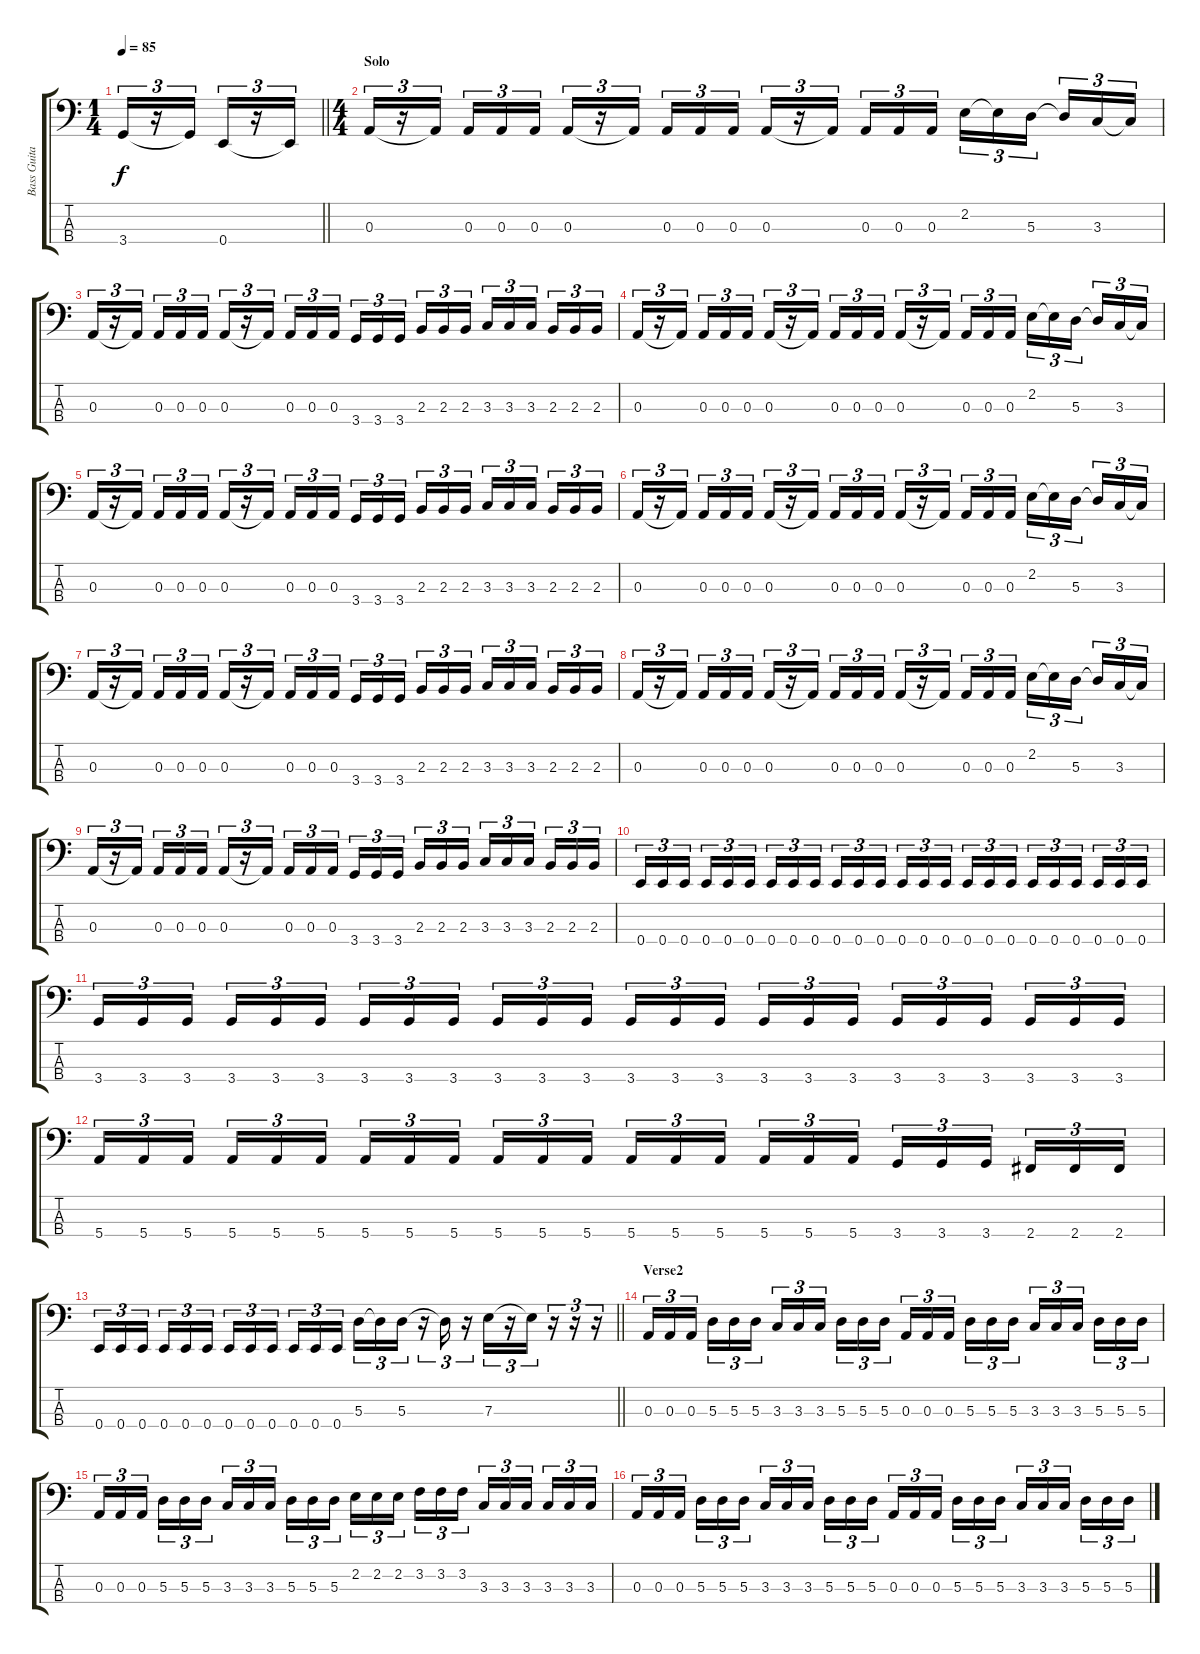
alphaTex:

\track ("Bass Guitar" "Bass Guita") {instrument electricbassfinger}
\staff {score tabs}
\tuning (G2 D2 A1 E1) {hide}
\ts (1 4)
\tempo 85
\clef f4
\barLineRight lightlight
\ks c
3.4.16{tu (3 2) dy f} r.16{tu (3 2)} 3.4{t}.16{tu (3 2)} 0.4.16{tu (3 2)} r.16{tu (3 2)} 0.4{t}.16{tu (3 2)} |
\ts (4 4)
\section ("" "Solo")
0.3.16{tu (3 2)} r.16{tu (3 2)} 0.3{t}.16{tu (3 2)} 0.3.16{tu (3 2)} 0.3.16{tu (3 2)} 0.3.16{tu (3 2)} 0.3.16{tu (3 2)} r.16{tu (3 2)} 0.3{t}.16{tu (3 2)} 0.3.16{tu (3 2)} 0.3.16{tu (3 2)} 0.3.16{tu (3 2)} 0.3.16{tu (3 2)} r.16{tu (3 2)} 0.3{t}.16{tu (3 2)} 0.3.16{tu (3 2)} 0.3.16{tu (3 2)} 0.3.16{tu (3 2)} 2.2.16{tu (3 2)} 2.2{t}.16{tu (3 2)} 5.3.16{tu (3 2)} 5.3{t}.16{tu (3 2)} 3.3.16{tu (3 2)} 3.3{t}.16{tu (3 2)} |
0.3.16{tu (3 2)} r.16{tu (3 2)} 0.3{t}.16{tu (3 2)} 0.3.16{tu (3 2)} 0.3.16{tu (3 2)} 0.3.16{tu (3 2)} 0.3.16{tu (3 2)} r.16{tu (3 2)} 0.3{t}.16{tu (3 2)} 0.3.16{tu (3 2)} 0.3.16{tu (3 2)} 0.3.16{tu (3 2)} 3.4.16{tu (3 2)} 3.4.16{tu (3 2)} 3.4.16{tu (3 2)} 2.3.16{tu (3 2)} 2.3.16{tu (3 2)} 2.3.16{tu (3 2)} 3.3.16{tu (3 2)} 3.3.16{tu (3 2)} 3.3.16{tu (3 2)} 2.3.16{tu (3 2)} 2.3.16{tu (3 2)} 2.3.16{tu (3 2)} |
0.3.16{tu (3 2)} r.16{tu (3 2)} 0.3{t}.16{tu (3 2)} 0.3.16{tu (3 2)} 0.3.16{tu (3 2)} 0.3.16{tu (3 2)} 0.3.16{tu (3 2)} r.16{tu (3 2)} 0.3{t}.16{tu (3 2)} 0.3.16{tu (3 2)} 0.3.16{tu (3 2)} 0.3.16{tu (3 2)} 0.3.16{tu (3 2)} r.16{tu (3 2)} 0.3{t}.16{tu (3 2)} 0.3.16{tu (3 2)} 0.3.16{tu (3 2)} 0.3.16{tu (3 2)} 2.2.16{tu (3 2)} 2.2{t}.16{tu (3 2)} 5.3.16{tu (3 2)} 5.3{t}.16{tu (3 2)} 3.3.16{tu (3 2)} 3.3{t}.16{tu (3 2)} |
0.3.16{tu (3 2)} r.16{tu (3 2)} 0.3{t}.16{tu (3 2)} 0.3.16{tu (3 2)} 0.3.16{tu (3 2)} 0.3.16{tu (3 2)} 0.3.16{tu (3 2)} r.16{tu (3 2)} 0.3{t}.16{tu (3 2)} 0.3.16{tu (3 2)} 0.3.16{tu (3 2)} 0.3.16{tu (3 2)} 3.4.16{tu (3 2)} 3.4.16{tu (3 2)} 3.4.16{tu (3 2)} 2.3.16{tu (3 2)} 2.3.16{tu (3 2)} 2.3.16{tu (3 2)} 3.3.16{tu (3 2)} 3.3.16{tu (3 2)} 3.3.16{tu (3 2)} 2.3.16{tu (3 2)} 2.3.16{tu (3 2)} 2.3.16{tu (3 2)} |
0.3.16{tu (3 2)} r.16{tu (3 2)} 0.3{t}.16{tu (3 2)} 0.3.16{tu (3 2)} 0.3.16{tu (3 2)} 0.3.16{tu (3 2)} 0.3.16{tu (3 2)} r.16{tu (3 2)} 0.3{t}.16{tu (3 2)} 0.3.16{tu (3 2)} 0.3.16{tu (3 2)} 0.3.16{tu (3 2)} 0.3.16{tu (3 2)} r.16{tu (3 2)} 0.3{t}.16{tu (3 2)} 0.3.16{tu (3 2)} 0.3.16{tu (3 2)} 0.3.16{tu (3 2)} 2.2.16{tu (3 2)} 2.2{t}.16{tu (3 2)} 5.3.16{tu (3 2)} 5.3{t}.16{tu (3 2)} 3.3.16{tu (3 2)} 3.3{t}.16{tu (3 2)} |
0.3.16{tu (3 2)} r.16{tu (3 2)} 0.3{t}.16{tu (3 2)} 0.3.16{tu (3 2)} 0.3.16{tu (3 2)} 0.3.16{tu (3 2)} 0.3.16{tu (3 2)} r.16{tu (3 2)} 0.3{t}.16{tu (3 2)} 0.3.16{tu (3 2)} 0.3.16{tu (3 2)} 0.3.16{tu (3 2)} 3.4.16{tu (3 2)} 3.4.16{tu (3 2)} 3.4.16{tu (3 2)} 2.3.16{tu (3 2)} 2.3.16{tu (3 2)} 2.3.16{tu (3 2)} 3.3.16{tu (3 2)} 3.3.16{tu (3 2)} 3.3.16{tu (3 2)} 2.3.16{tu (3 2)} 2.3.16{tu (3 2)} 2.3.16{tu (3 2)} |
0.3.16{tu (3 2)} r.16{tu (3 2)} 0.3{t}.16{tu (3 2)} 0.3.16{tu (3 2)} 0.3.16{tu (3 2)} 0.3.16{tu (3 2)} 0.3.16{tu (3 2)} r.16{tu (3 2)} 0.3{t}.16{tu (3 2)} 0.3.16{tu (3 2)} 0.3.16{tu (3 2)} 0.3.16{tu (3 2)} 0.3.16{tu (3 2)} r.16{tu (3 2)} 0.3{t}.16{tu (3 2)} 0.3.16{tu (3 2)} 0.3.16{tu (3 2)} 0.3.16{tu (3 2)} 2.2.16{tu (3 2)} 2.2{t}.16{tu (3 2)} 5.3.16{tu (3 2)} 5.3{t}.16{tu (3 2)} 3.3.16{tu (3 2)} 3.3{t}.16{tu (3 2)} |
0.3.16{tu (3 2)} r.16{tu (3 2)} 0.3{t}.16{tu (3 2)} 0.3.16{tu (3 2)} 0.3.16{tu (3 2)} 0.3.16{tu (3 2)} 0.3.16{tu (3 2)} r.16{tu (3 2)} 0.3{t}.16{tu (3 2)} 0.3.16{tu (3 2)} 0.3.16{tu (3 2)} 0.3.16{tu (3 2)} 3.4.16{tu (3 2)} 3.4.16{tu (3 2)} 3.4.16{tu (3 2)} 2.3.16{tu (3 2)} 2.3.16{tu (3 2)} 2.3.16{tu (3 2)} 3.3.16{tu (3 2)} 3.3.16{tu (3 2)} 3.3.16{tu (3 2)} 2.3.16{tu (3 2)} 2.3.16{tu (3 2)} 2.3.16{tu (3 2)} |
0.4.16{tu (3 2)} 0.4.16{tu (3 2)} 0.4.16{tu (3 2)} 0.4.16{tu (3 2)} 0.4.16{tu (3 2)} 0.4.16{tu (3 2)} 0.4.16{tu (3 2)} 0.4.16{tu (3 2)} 0.4.16{tu (3 2)} 0.4.16{tu (3 2)} 0.4.16{tu (3 2)} 0.4.16{tu (3 2)} 0.4.16{tu (3 2)} 0.4.16{tu (3 2)} 0.4.16{tu (3 2)} 0.4.16{tu (3 2)} 0.4.16{tu (3 2)} 0.4.16{tu (3 2)} 0.4.16{tu (3 2)} 0.4.16{tu (3 2)} 0.4.16{tu (3 2)} 0.4.16{tu (3 2)} 0.4.16{tu (3 2)} 0.4.16{tu (3 2)} |
3.4.16{tu (3 2)} 3.4.16{tu (3 2)} 3.4.16{tu (3 2)} 3.4.16{tu (3 2)} 3.4.16{tu (3 2)} 3.4.16{tu (3 2)} 3.4.16{tu (3 2)} 3.4.16{tu (3 2)} 3.4.16{tu (3 2)} 3.4.16{tu (3 2)} 3.4.16{tu (3 2)} 3.4.16{tu (3 2)} 3.4.16{tu (3 2)} 3.4.16{tu (3 2)} 3.4.16{tu (3 2)} 3.4.16{tu (3 2)} 3.4.16{tu (3 2)} 3.4.16{tu (3 2)} 3.4.16{tu (3 2)} 3.4.16{tu (3 2)} 3.4.16{tu (3 2)} 3.4.16{tu (3 2)} 3.4.16{tu (3 2)} 3.4.16{tu (3 2)} |
5.4.16{tu (3 2)} 5.4.16{tu (3 2)} 5.4.16{tu (3 2)} 5.4.16{tu (3 2)} 5.4.16{tu (3 2)} 5.4.16{tu (3 2)} 5.4.16{tu (3 2)} 5.4.16{tu (3 2)} 5.4.16{tu (3 2)} 5.4.16{tu (3 2)} 5.4.16{tu (3 2)} 5.4.16{tu (3 2)} 5.4.16{tu (3 2)} 5.4.16{tu (3 2)} 5.4.16{tu (3 2)} 5.4.16{tu (3 2)} 5.4.16{tu (3 2)} 5.4.16{tu (3 2)} 3.4.16{tu (3 2)} 3.4.16{tu (3 2)} 3.4.16{tu (3 2)} 2.4.16{tu (3 2)} 2.4.16{tu (3 2)} 2.4.16{tu (3 2)} |
\barLineRight lightlight
0.4.16{tu (3 2)} 0.4.16{tu (3 2)} 0.4.16{tu (3 2)} 0.4.16{tu (3 2)} 0.4.16{tu (3 2)} 0.4.16{tu (3 2)} 0.4.16{tu (3 2)} 0.4.16{tu (3 2)} 0.4.16{tu (3 2)} 0.4.16{tu (3 2)} 0.4.16{tu (3 2)} 0.4.16{tu (3 2)} 5.3.16{tu (3 2)} 5.3{t}.16{tu (3 2)} 5.3.16{tu (3 2)} r.16{tu (3 2)} 5.3{t}.16{tu (3 2)} r.16{tu (3 2)} 7.3.16{tu (3 2)} r.16{tu (3 2)} 7.3{t}.16{tu (3 2)} r.16{tu (3 2)} r.16{tu (3 2)} r.16{tu (3 2)} |
\section ("" "Verse2")
0.3.16{tu (3 2)} 0.3.16{tu (3 2)} 0.3.16{tu (3 2)} 5.3.16{tu (3 2)} 5.3.16{tu (3 2)} 5.3.16{tu (3 2)} 3.3.16{tu (3 2)} 3.3.16{tu (3 2)} 3.3.16{tu (3 2)} 5.3.16{tu (3 2)} 5.3.16{tu (3 2)} 5.3.16{tu (3 2)} 0.3.16{tu (3 2)} 0.3.16{tu (3 2)} 0.3.16{tu (3 2)} 5.3.16{tu (3 2)} 5.3.16{tu (3 2)} 5.3.16{tu (3 2)} 3.3.16{tu (3 2)} 3.3.16{tu (3 2)} 3.3.16{tu (3 2)} 5.3.16{tu (3 2)} 5.3.16{tu (3 2)} 5.3.16{tu (3 2)} |
0.3.16{tu (3 2)} 0.3.16{tu (3 2)} 0.3.16{tu (3 2)} 5.3.16{tu (3 2)} 5.3.16{tu (3 2)} 5.3.16{tu (3 2)} 3.3.16{tu (3 2)} 3.3.16{tu (3 2)} 3.3.16{tu (3 2)} 5.3.16{tu (3 2)} 5.3.16{tu (3 2)} 5.3.16{tu (3 2)} 2.2.16{tu (3 2)} 2.2.16{tu (3 2)} 2.2.16{tu (3 2)} 3.2.16{tu (3 2)} 3.2.16{tu (3 2)} 3.2.16{tu (3 2)} 3.3.16{tu (3 2)} 3.3.16{tu (3 2)} 3.3.16{tu (3 2)} 3.3.16{tu (3 2)} 3.3.16{tu (3 2)} 3.3.16{tu (3 2)} |
0.3.16{tu (3 2)} 0.3.16{tu (3 2)} 0.3.16{tu (3 2)} 5.3.16{tu (3 2)} 5.3.16{tu (3 2)} 5.3.16{tu (3 2)} 3.3.16{tu (3 2)} 3.3.16{tu (3 2)} 3.3.16{tu (3 2)} 5.3.16{tu (3 2)} 5.3.16{tu (3 2)} 5.3.16{tu (3 2)} 0.3.16{tu (3 2)} 0.3.16{tu (3 2)} 0.3.16{tu (3 2)} 5.3.16{tu (3 2)} 5.3.16{tu (3 2)} 5.3.16{tu (3 2)} 3.3.16{tu (3 2)} 3.3.16{tu (3 2)} 3.3.16{tu (3 2)} 5.3.16{tu (3 2)} 5.3.16{tu (3 2)} 5.3.16{tu (3 2)}
